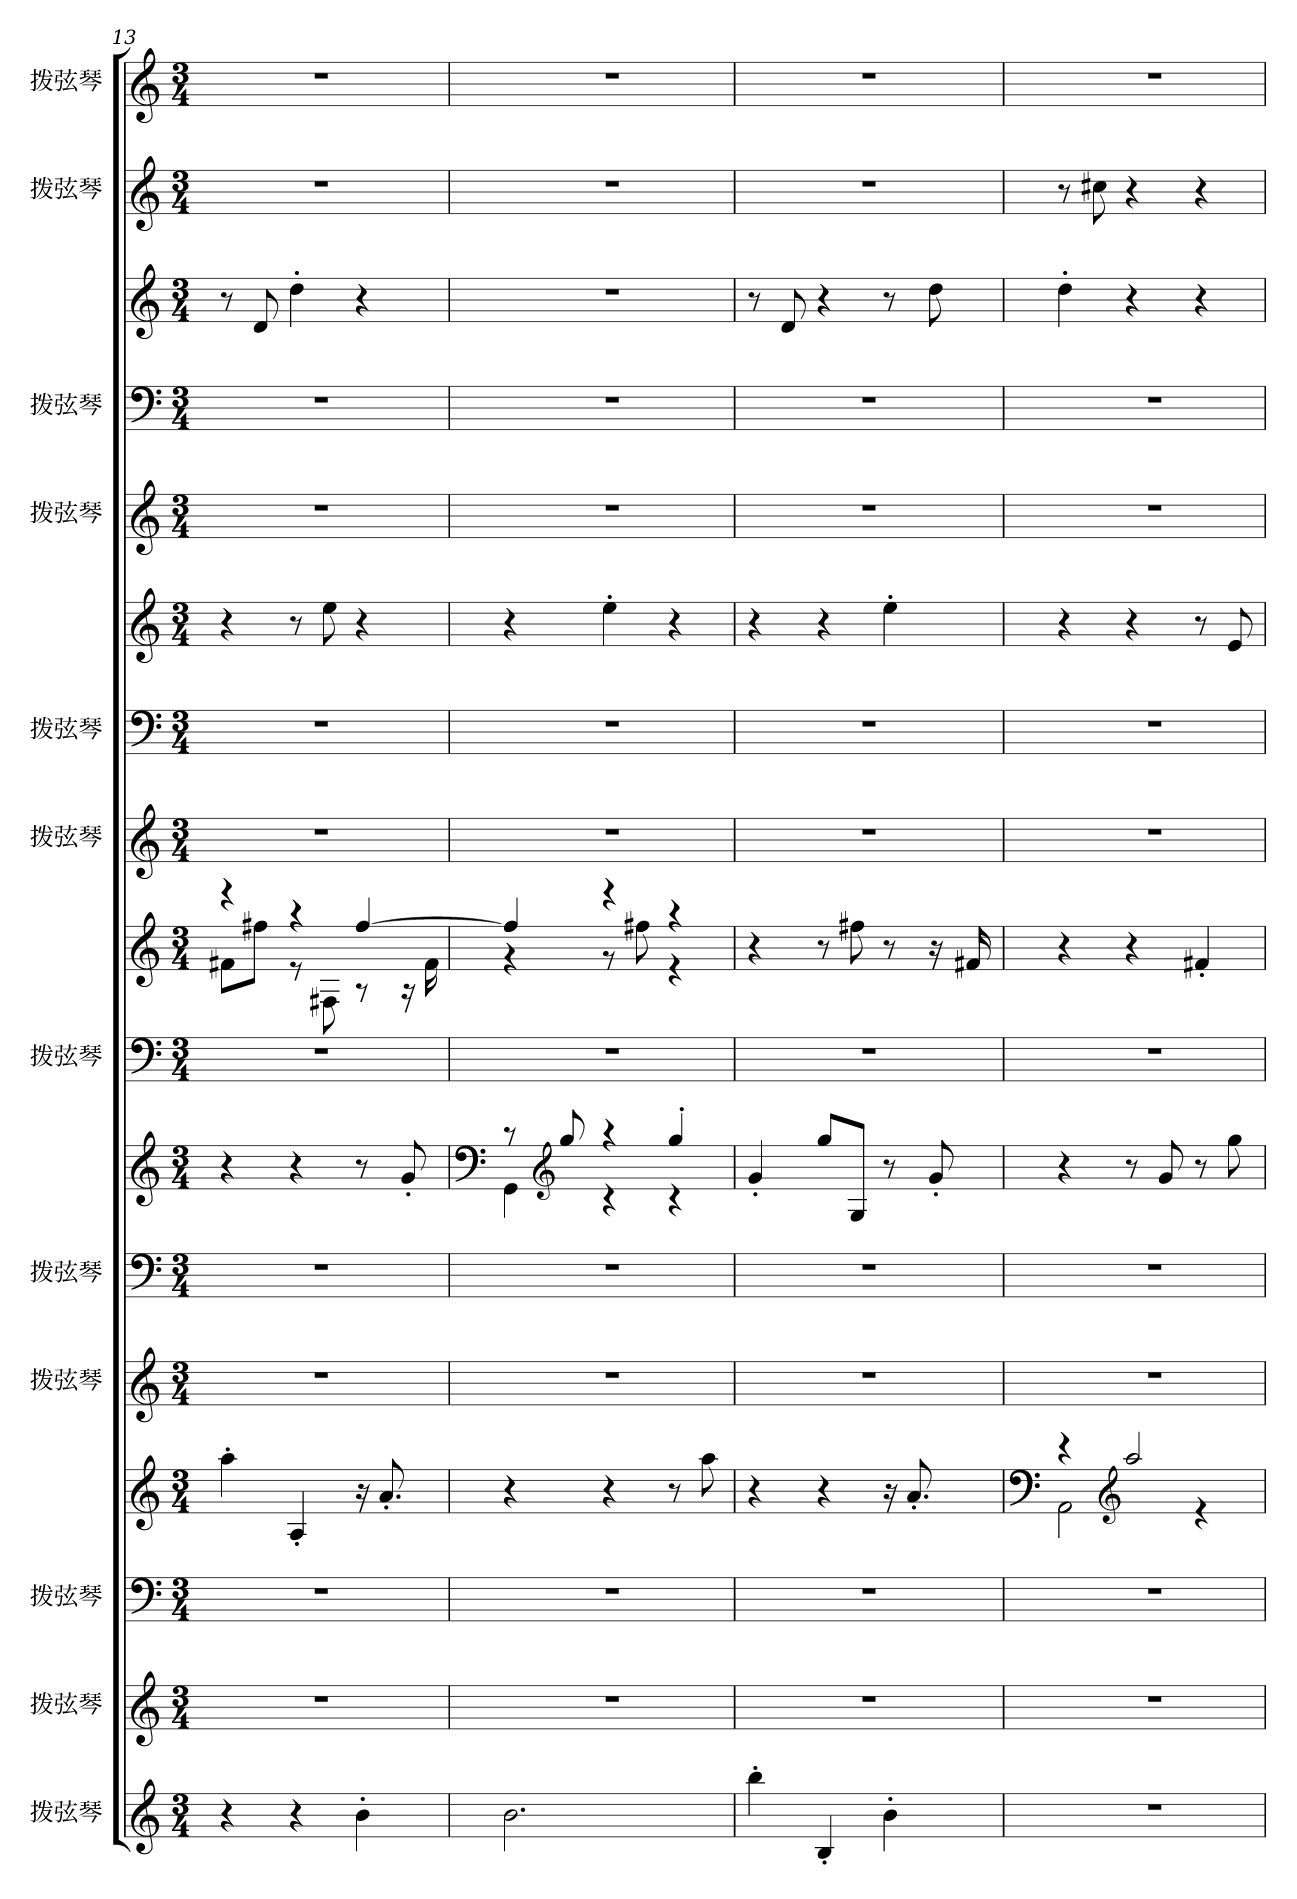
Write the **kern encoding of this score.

**kern	**kern	**kern	**kern	**kern	**kern	**kern	**kern	**kern	**kern	**kern	**kern	**kern	**kern	**kern	**kern	**kern
*part12	*part11	*part10	*part10	*part9	*part8	*part8	*part7	*part7	*part6	*part5	*part5	*part4	*part3	*part3	*part2	*part1
*staff17	*staff16	*staff15	*staff14	*staff13	*staff12	*staff11	*staff10	*staff9	*staff8	*staff7	*staff6	*staff5	*staff4	*staff3	*staff2	*staff1
*I"拨弦琴	*I"拨弦琴	*I"拨弦琴	*	*I"拨弦琴	*I"拨弦琴	*	*I"拨弦琴	*	*I"拨弦琴	*I"拨弦琴	*	*I"拨弦琴	*I"拨弦琴	*	*I"拨弦琴	*I"拨弦琴
*clefG2	*clefG2	*clefF4	*clefG2	*clefG2	*clefF4	*clefG2	*clefF4	*clefG2	*clefG2	*clefF4	*clefG2	*clefG2	*clefF4	*clefG2	*clefG2	*clefG2
*k[]	*k[]	*k[]	*k[]	*k[]	*k[]	*k[]	*k[]	*k[]	*k[]	*k[]	*k[]	*k[]	*k[]	*k[]	*k[]	*k[]
*M3/4	*M3/4	*M3/4	*M3/4	*M3/4	*M3/4	*M3/4	*M3/4	*M3/4	*M3/4	*M3/4	*M3/4	*M3/4	*M3/4	*M3/4	*M3/4	*M3/4
=13	=13	=13	=13	=13	=13	=13	=13	=13	=13	=13	=13	=13	=13	=13	=13	=13
*	*	*	*	*	*	*	*	*^	*	*	*	*	*	*	*	*
4r	2.r	2.r	4aa'\	2.r	2.r	4r	2.r	4r	8f#X\L	2.r	2.r	4r	2.r	2.r	8r	2.r	2.r
.	.	.	.	.	.	.	.	.	8ff#X\J	.	.	.	.	.	8d/	.	.
4r	.	.	4A'/	.	.	4r	.	4r	8r	.	.	8r	.	.	4dd'\	.	.
.	.	.	.	.	.	.	.	.	8F#X\	.	.	8ee\	.	.	.	.	.
4b'\	.	.	16r	.	.	8r	.	[4ff#/	8r	.	.	4r	.	.	4r	.	.
.	.	.	8.a'/	.	.	.	.	.	.	.	.	.	.	.	.	.	.
.	.	.	.	.	.	8g'/	.	.	16r	.	.	.	.	.	.	.	.
.	.	.	.	.	.	.	.	.	16f#\	.	.	.	.	.	.	.	.
=14	=14	=14	=14	=14	=14	=14	=14	=14	=14	=14	=14	=14	=14	=14	=14	=14	=14
*	*	*	*	*	*	*clefF4	*	*	*	*	*	*	*	*	*	*	*
*	*	*	*	*	*	*^	*	*	*	*	*	*	*	*	*	*	*
2.b\	2.r	2.r	4r	2.r	2.r	8r	4GG\	2.r	4ff#/]	4r	2.r	2.r	4r	2.r	2.r	2.r	2.r	2.r
*	*	*	*	*	*	*clefG2	*	*	*	*	*	*	*	*	*	*	*	*
.	.	.	.	.	.	8gg/	.	.	.	.	.	.	.	.	.	.	.	.
.	.	.	4r	.	.	4r	4r	.	4r	8r	.	.	4ee'\	.	.	.	.	.
.	.	.	.	.	.	.	.	.	.	8ff#X\	.	.	.	.	.	.	.	.
.	.	.	8r	.	.	4gg'/	4r	.	4r	4r	.	.	4r	.	.	.	.	.
.	.	.	8aa\	.	.	.	.	.	.	.	.	.	.	.	.	.	.	.
*	*	*	*	*	*	*v	*v	*	*v	*v	*	*	*	*	*	*	*	*
=15	=15	=15	=15	=15	=15	=15	=15	=15	=15	=15	=15	=15	=15	=15	=15	=15
4bb'\	2.r	2.r	4r	2.r	2.r	4g'/	2.r	4r	2.r	2.r	4r	2.r	2.r	8r	2.r	2.r
.	.	.	.	.	.	.	.	.	.	.	.	.	.	8d/	.	.
4B'/	.	.	4r	.	.	8gg/L	.	8r	.	.	4r	.	.	4r	.	.
.	.	.	.	.	.	8G/J	.	8ff#X\	.	.	.	.	.	.	.	.
4b'\	.	.	16r	.	.	8r	.	8r	.	.	4ee'\	.	.	8r	.	.
.	.	.	8.a'/	.	.	.	.	.	.	.	.	.	.	.	.	.
.	.	.	.	.	.	8g'/	.	16r	.	.	.	.	.	8dd\	.	.
.	.	.	.	.	.	.	.	16f#X/	.	.	.	.	.	.	.	.
!!LO:PB:g=z
=16	=16	=16	=16	=16	=16	=16	=16	=16	=16	=16	=16	=16	=16	=16	=16	=16
*	*	*	*clefF4	*	*	*	*	*	*	*	*	*	*	*	*	*
*	*	*	*^	*	*	*	*	*	*	*	*	*	*	*	*	*
2.r	2.r	2.r	4r	2AA\	2.r	2.r	4r	2.r	4r	2.r	2.r	4r	2.r	2.r	4dd'\	8r	2.r
.	.	.	.	.	.	.	.	.	.	.	.	.	.	.	.	8cc#X\	.
*	*	*	*clefG2	*	*	*	*	*	*	*	*	*	*	*	*	*	*
.	.	.	2aa/	.	.	.	8r	.	4r	.	.	4r	.	.	4r	4r	.
.	.	.	.	.	.	.	8g/	.	.	.	.	.	.	.	.	.	.
.	.	.	.	4r	.	.	8r	.	4f#X'/	.	.	8r	.	.	4r	4r	.
.	.	.	.	.	.	.	8gg\	.	.	.	.	8e/	.	.	.	.	.
*	*	*	*v	*v	*	*	*	*	*	*	*	*	*	*	*	*	*
=	=	=	=	=	=	=	=	=	=	=	=	=	=	=	=	=
*-	*-	*-	*-	*-	*-	*-	*-	*-	*-	*-	*-	*-	*-	*-	*-	*-
